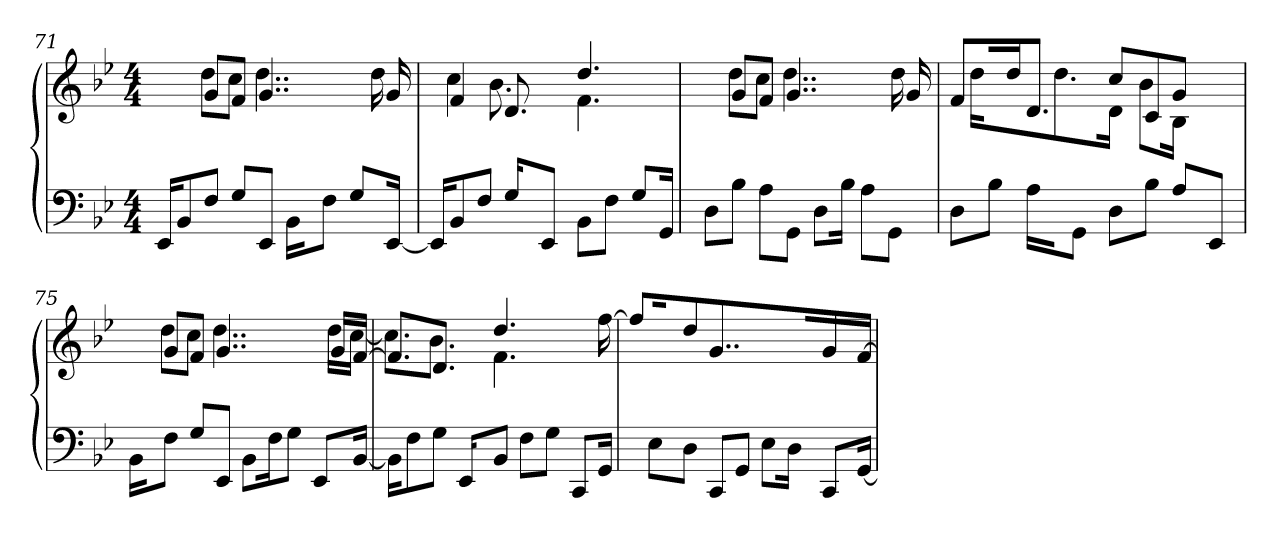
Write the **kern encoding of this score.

**kern	**kern
*part2	*part1
*staff2	*staff1
*clefF4	*clefG2
*k[b-e-]	*k[b-e-]
*g:	*g:
*M4/4	*M4/4
=71	=71
*	*^
16EE-KL	8.ryy	8.ryy
8BB-	.	.
8FJ	8gL	8ddL
8GL	8fJ	8ccJ
8EE-J	4..g	4..dd
16BB-KL	.	.
16ryy	.	.
8FJ	.	.
8GL	.	.
.	16ryy	16ryy
[16EE-Jk	16g	16dd
=72	=72	=72
16EE-KL]	16ryy	16ryy
8BB-	4f	4cc
8FJ	.	.
16GKL	8.d	8.b-
16ryy	.	.
8EE-J	.	.
.	16ryy	16ryy
8BB-L	4.dd	4.f
8FJ	.	.
8GL	.	.
16GGJk	16ryy	16ryy
=73	=73	=73
16ryy	8.ryy	8.ryy
8DL	.	.
8B-J	8gL	8ddL
8AL	8fJ	8ccJ
8GGJ	4..g	4..dd
8DL	.	.
16B-Jk	.	.
8AL	.	.
8GGJ	16ryy	16ryy
.	16g	16dd
=74	=74	=74
8DL	8fL	16ryy
.	.	16ddKL
8B-J	16ryy	8.ryy
.	16ddk	.
16AKL	8.dJ	.
16ryy	.	8.dd
8GGJ	.	.
.	16ryy	.
8DL	8ccL	16dJk
.	.	16ryy
8B-J	8c	8b-L
8AL	8gJ	16B-Jk
.	.	8ryy
8EE-J	8ryy	.
.	.	16ryy
=75	=75	=75
16BB-KL	8ryy	8ryy
16ryy	.	.
8FJ	8gL	8ddL
8GL	8fJ	8ccJ
8EE-J	4..g	4..dd
8BB-L	.	.
16FK	.	.
8GJ	.	.
8EE-L	16ryy	16ryy
.	16gLL	16ddLL
[16BB-Jk	[16fJJ	[16ccJJ
=76	=76	=76
16BB-KL]	8.fL]	8.ccL]
8F	.	.
8GJ	8.dJ	8.b-J
16EE-KL	.	.
16ryy	16ryy	16ryy
8BB-J	4.dd	4.f
8FL	.	.
8GJ	.	.
8CCL	8ryy	8.ryy
16GGJk	[16ff	.
=77	=77	=77
16ryy	8ffL]	16ryy
8E-L	.	8gL
.	16ryy	.
8DJ	8ddJ	8fJ
8CCL	4..g	4..dd
8GGJ	.	.
8E-L	.	.
16DJk	.	.
16ryy	16ryy	16ryy
8CCL	16gKL	16ddKL
.	16ryy	16ryy
[16GGJk	[16fJJ	16ddJJ
*	*v	*v
=	=
*-	*-
